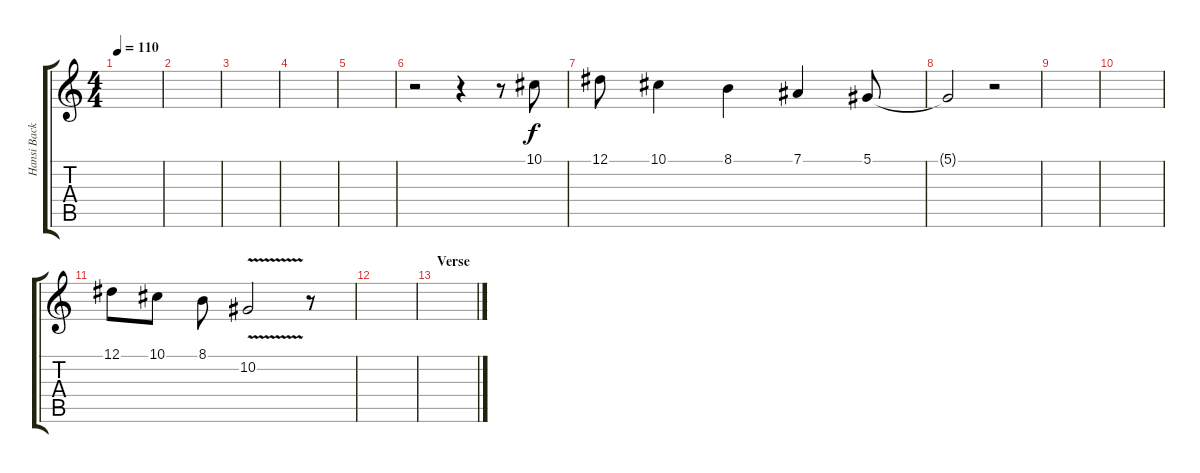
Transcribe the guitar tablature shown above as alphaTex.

\track ("Hansi Backing vocals" "Hansi Back") {instrument pad4choir}
\staff {score tabs}
\tuning (Eb4 Bb3 Gb3 Db3 Ab2 Eb2) {hide}
\ts (4 4)
\tempo 110
\clef g2
\ks c
|
|
|
|
|
r.2 r.4 r.8 10.1.8 |
12.1.8 10.1.4 8.1.4 7.1.4 5.1.8 |
5.1{t}.2 r.2 |
|
|
12.1.8 10.1.8 8.1.8 10.2{v}.2 r.8 |
|
\section ("" "Verse")
